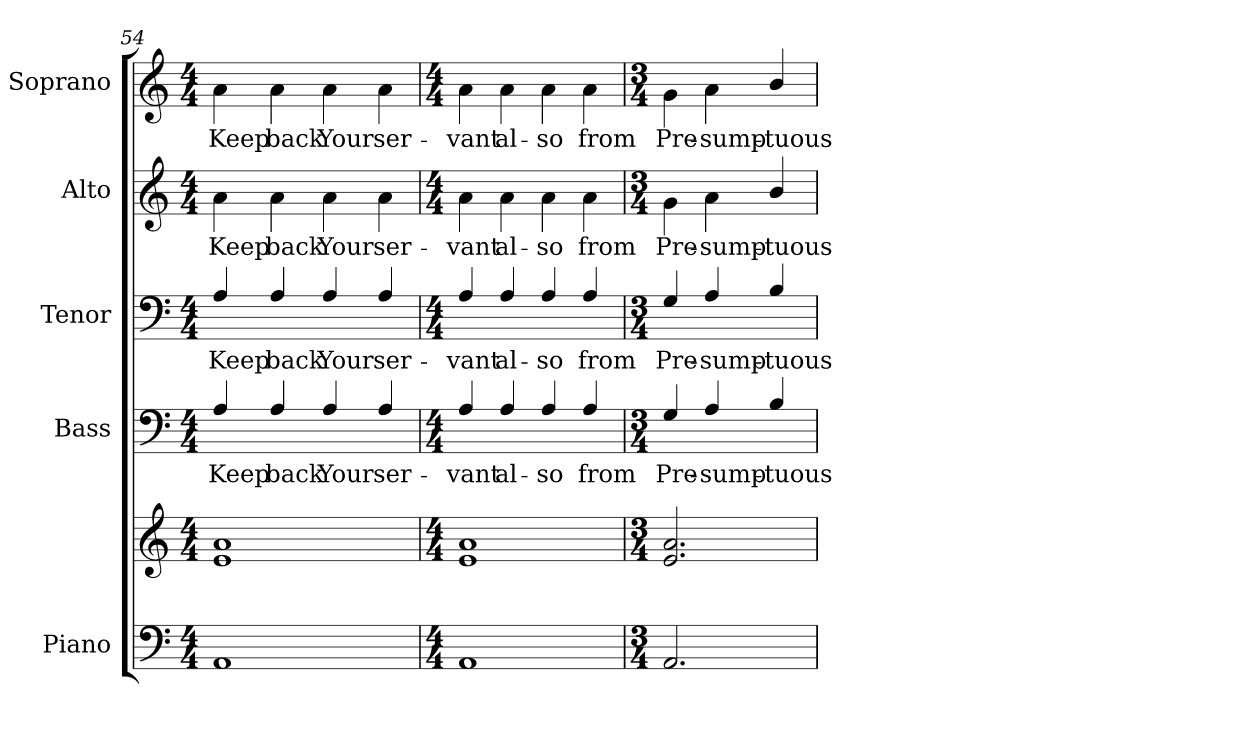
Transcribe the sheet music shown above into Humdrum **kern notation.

**kern	**kern	**kern	**text	**kern	**text	**kern	**text	**kern	**text
*part5	*part5	*part4	*part4	*part3	*part3	*part2	*part2	*part1	*part1
*staff6	*staff5	*staff4	*staff4	*staff3	*staff3	*staff2	*staff2	*staff1	*staff1
*I"Piano	*	*I"Bass	*	*I"Tenor	*	*I"Alto	*	*I"Soprano	*
*I'Pno.	*	*I'B.	*	*I'T.	*	*I'A.	*	*I'S.	*
!!LO:PB:g=z
*clefF4	*clefG2	*clefF4	*	*clefF4	*	*clefG2	*	*clefG2	*
*k[]	*k[]	*k[]	*	*k[]	*	*k[]	*	*k[]	*
*C:	*C:	*C:	*	*C:	*	*C:	*	*C:	*
*M4/4	*M4/4	*M4/4	*	*M4/4	*	*M4/4	*	*M4/4	*
=54	=54	=54	=54	=54	=54	=54	=54	=54	=54
!	!	!	!LO:LY:b:color=#000000	!	!	!	!	!	!
!	!	!	!	!	!LO:LY:b:color=#000000	!	!	!	!
!	!	!	!	!	!	!	!LO:LY:b:color=#000000	!	!
!	!	!	!	!	!	!	!	!	!LO:LY:b:color=#000000
1AAi	1ei 1ai	4Ai/	Keep	4Ai/	Keep	4ai\	Keep	4ai\	Keep
!	!	!	!LO:LY:b:color=#000000	!	!	!	!	!	!
!	!	!	!	!	!LO:LY:b:color=#000000	!	!	!	!
!	!	!	!	!	!	!	!LO:LY:b:color=#000000	!	!
!	!	!	!	!	!	!	!	!	!LO:LY:b:color=#000000
.	.	4Ai/	back	4Ai/	back	4ai\	back	4ai\	back
!	!	!	!LO:LY:b:color=#000000	!	!	!	!	!	!
!	!	!	!	!	!LO:LY:b:color=#000000	!	!	!	!
!	!	!	!	!	!	!	!LO:LY:b:color=#000000	!	!
!	!	!	!	!	!	!	!	!	!LO:LY:b:color=#000000
.	.	4Ai/	Your	4Ai/	Your	4ai\	Your	4ai\	Your
!	!	!	!LO:LY:b:color=#000000	!	!	!	!	!	!
!	!	!	!	!	!LO:LY:b:color=#000000	!	!	!	!
!	!	!	!	!	!	!	!LO:LY:b:color=#000000	!	!
!	!	!	!	!	!	!	!	!	!LO:LY:b:color=#000000
.	.	4Ai/	ser-	4Ai/	ser-	4ai\	ser-	4ai\	ser-
=55	=55	=55	=55	=55	=55	=55	=55	=55	=55
*M4/4	*M4/4	*M4/4	*	*M4/4	*	*M4/4	*	*M4/4	*
!	!	!	!LO:LY:b:color=#000000	!	!	!	!	!	!
!	!	!	!	!	!LO:LY:b:color=#000000	!	!	!	!
!	!	!	!	!	!	!	!LO:LY:b:color=#000000	!	!
!	!	!	!	!	!	!	!	!	!LO:LY:b:color=#000000
1AAi	1ei 1ai	4Ai/	-vant	4Ai/	-vant	4ai\	-vant	4ai\	-vant
!	!	!	!LO:LY:b:color=#000000	!	!	!	!	!	!
!	!	!	!	!	!LO:LY:b:color=#000000	!	!	!	!
!	!	!	!	!	!	!	!LO:LY:b:color=#000000	!	!
!	!	!	!	!	!	!	!	!	!LO:LY:b:color=#000000
.	.	4Ai/	al-	4Ai/	al-	4ai\	al-	4ai\	al-
!	!	!	!LO:LY:b:color=#000000	!	!	!	!	!	!
!	!	!	!	!	!LO:LY:b:color=#000000	!	!	!	!
!	!	!	!	!	!	!	!LO:LY:b:color=#000000	!	!
!	!	!	!	!	!	!	!	!	!LO:LY:b:color=#000000
.	.	4Ai/	-so	4Ai/	-so	4ai\	-so	4ai\	-so
!	!	!	!LO:LY:b:color=#000000	!	!	!	!	!	!
!	!	!	!	!	!LO:LY:b:color=#000000	!	!	!	!
!	!	!	!	!	!	!	!LO:LY:b:color=#000000	!	!
!	!	!	!	!	!	!	!	!	!LO:LY:b:color=#000000
.	.	4Ai/	from	4Ai/	from	4ai\	from	4ai\	from
!!LO:PB:g=z
=56	=56	=56	=56	=56	=56	=56	=56	=56	=56
*M3/4	*M3/4	*M3/4	*	*M3/4	*	*M3/4	*	*M3/4	*
!	!	!	!LO:LY:b:color=#000000	!	!	!	!	!	!
!	!	!	!	!	!LO:LY:b:color=#000000	!	!	!	!
!	!	!	!	!	!	!	!LO:LY:b:color=#000000	!	!
!	!	!	!	!	!	!	!	!	!LO:LY:b:color=#000000
2.AAi/	2.ei/ 2.ai	4Gi/	Pre-	4Gi/	Pre-	4gi\	Pre-	4gi\	Pre-
!	!	!	!LO:LY:b:color=#000000	!	!	!	!	!	!
!	!	!	!	!	!LO:LY:b:color=#000000	!	!	!	!
!	!	!	!	!	!	!	!LO:LY:b:color=#000000	!	!
!	!	!	!	!	!	!	!	!	!LO:LY:b:color=#000000
.	.	4Ai/	-sump-	4Ai/	-sump-	4ai\	-sump-	4ai\	-sump-
!	!	!	!LO:LY:b:color=#000000	!	!	!	!	!	!
!	!	!	!	!	!LO:LY:b:color=#000000	!	!	!	!
!	!	!	!	!	!	!	!LO:LY:b:color=#000000	!	!
!	!	!	!	!	!	!	!	!	!LO:LY:b:color=#000000
.	.	4Bi/	-tuous	4Bi/	-tuous	4bi/	-tuous	4bi/	-tuous
=	=	=	=	=	=	=	=	=	=
*-	*-	*-	*-	*-	*-	*-	*-	*-	*-
